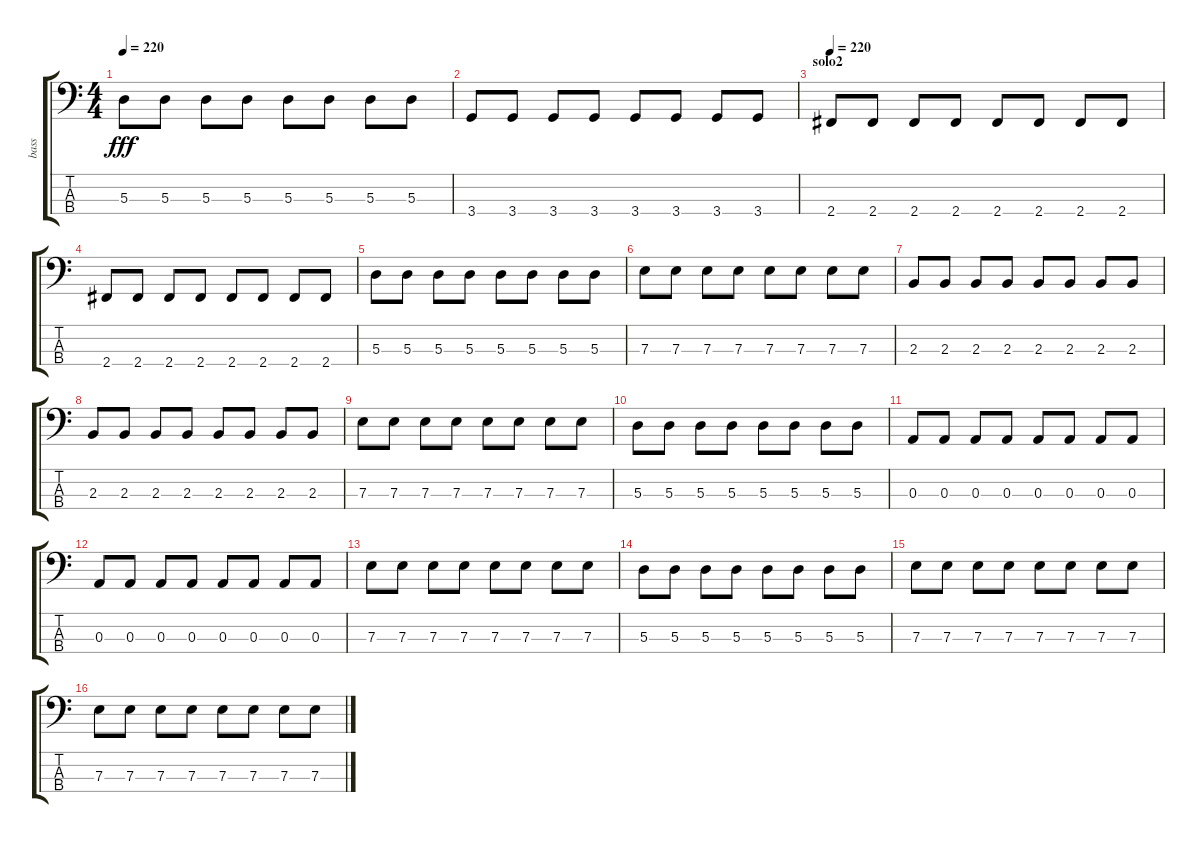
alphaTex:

\track ("bass" "bass") {instrument electricbassfinger}
\staff {score tabs}
\tuning (G2 D2 A1 E1) {hide}
\ts (4 4)
\tempo 220
\clef f4
\ks c
5.3.8{dy fff} 5.3.8 5.3.8 5.3.8 5.3.8 5.3.8 5.3.8 5.3.8 |
3.4.8 3.4.8 3.4.8 3.4.8 3.4.8 3.4.8 3.4.8 3.4.8 |
\section ("" "solo2")
\tempo 220
2.4.8 2.4.8 2.4.8 2.4.8 2.4.8 2.4.8 2.4.8 2.4.8 |
2.4.8 2.4.8 2.4.8 2.4.8 2.4.8 2.4.8 2.4.8 2.4.8 |
5.3.8 5.3.8 5.3.8 5.3.8 5.3.8 5.3.8 5.3.8 5.3.8 |
7.3.8 7.3.8 7.3.8 7.3.8 7.3.8 7.3.8 7.3.8 7.3.8 |
2.3.8 2.3.8 2.3.8 2.3.8 2.3.8 2.3.8 2.3.8 2.3.8 |
2.3.8 2.3.8 2.3.8 2.3.8 2.3.8 2.3.8 2.3.8 2.3.8 |
7.3.8 7.3.8 7.3.8 7.3.8 7.3.8 7.3.8 7.3.8 7.3.8 |
5.3.8 5.3.8 5.3.8 5.3.8 5.3.8 5.3.8 5.3.8 5.3.8 |
0.3.8 0.3.8 0.3.8 0.3.8 0.3.8 0.3.8 0.3.8 0.3.8 |
0.3.8 0.3.8 0.3.8 0.3.8 0.3.8 0.3.8 0.3.8 0.3.8 |
7.3.8 7.3.8 7.3.8 7.3.8 7.3.8 7.3.8 7.3.8 7.3.8 |
5.3.8 5.3.8 5.3.8 5.3.8 5.3.8 5.3.8 5.3.8 5.3.8 |
7.3.8 7.3.8 7.3.8 7.3.8 7.3.8 7.3.8 7.3.8 7.3.8 |
7.3.8 7.3.8 7.3.8 7.3.8 7.3.8 7.3.8 7.3.8 7.3.8
